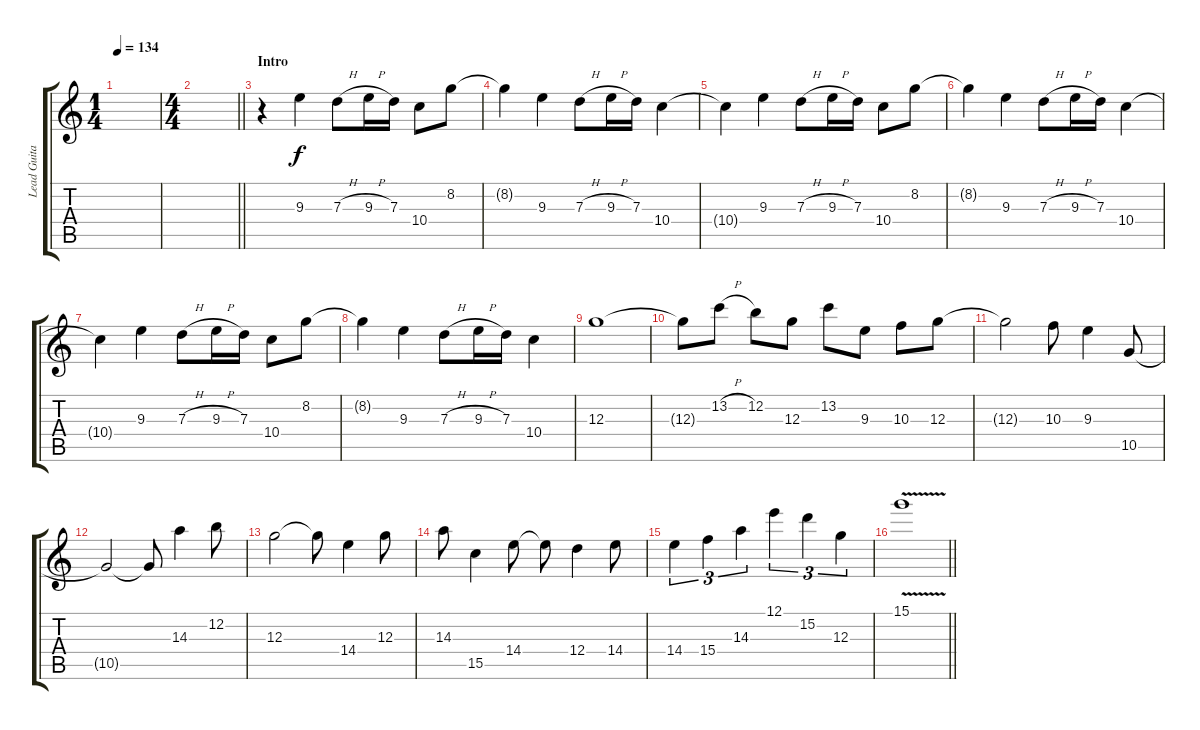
\track ("Lead Guitar" "Lead Guita") {instrument overdrivenguitar}
\staff {score tabs}
\tuning (E4 B3 G3 D3 A2 E2) {hide}
\ts (1 4)
\tempo 134
\clef g2
\ks c
|
\ts (4 4)
\barLineRight lightlight
|
\section ("" "Intro")
r.4 9.3.4 7.3{h}.8 9.3{h}.16 7.3.16 10.4.8 8.2.8 |
8.2{t}.4 9.3.4 7.3{h}.8 9.3{h}.16 7.3.16 10.4.4 |
10.4{t}.4 9.3.4 7.3{h}.8 9.3{h}.16 7.3.16 10.4.8 8.2.8 |
8.2{t}.4 9.3.4 7.3{h}.8 9.3{h}.16 7.3.16 10.4.4 |
10.4{t}.4 9.3.4 7.3{h}.8 9.3{h}.16 7.3.16 10.4.8 8.2.8 |
8.2{t}.4 9.3.4 7.3{h}.8 9.3{h}.16 7.3.16 10.4.4 |
12.3.1{volume 14} |
12.3{t}.8 13.2{h}.8 12.2.8 12.3.8 13.2.8 9.3.8 10.3.8 12.3.8 |
12.3{t}.2 10.3.8 9.3.4 10.5.8 |
10.5{t}.2 10.5{t}.8 14.3.4 12.2.8 |
12.3.2 12.3{t}.8 14.4.4 12.3.8 |
14.3.8 15.5.4 14.4.8 14.4{t}.8 12.4.4 14.4.8 |
14.4.4{tu (3 2)} 15.4.4{tu (3 2)} 14.3.4{tu (3 2)} 12.1.4{tu (3 2)} 15.2.4{tu (3 2)} 12.3.4{tu (3 2)} |
\barLineRight lightlight
15.1{v}.1
